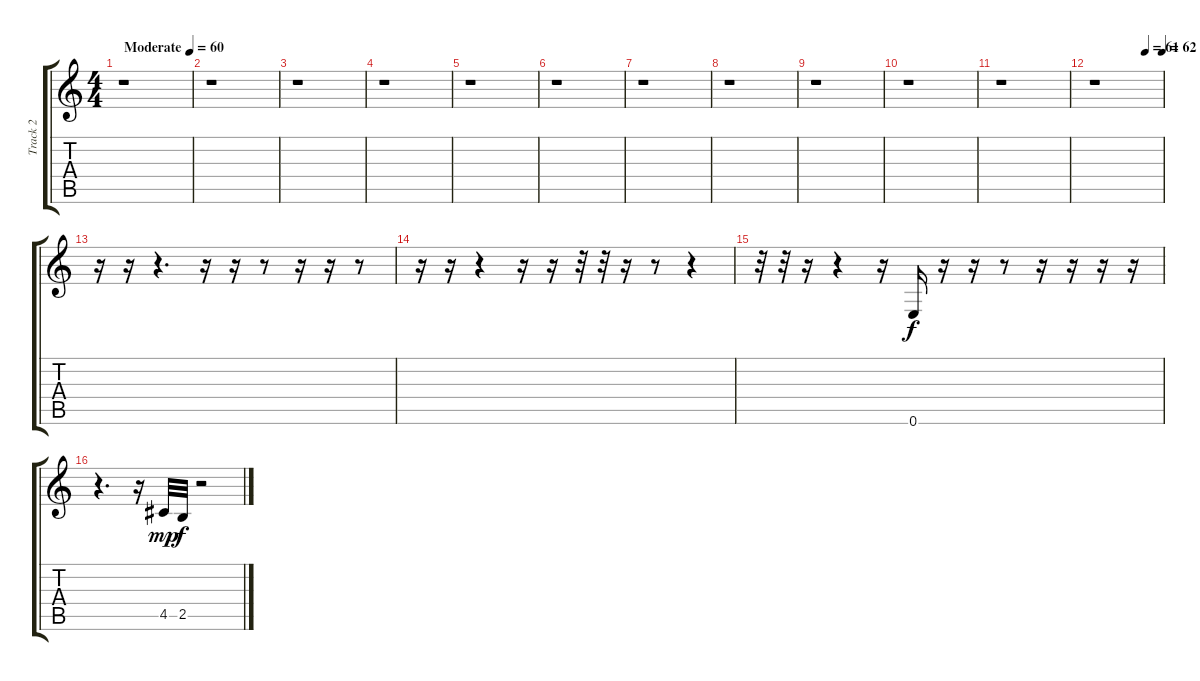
\track ("Track 2" "Track 2") {instrument electricbassfinger}
\staff {score tabs}
\tuning (E4 B3 G3 D3 A2 E2) {hide}
\ts (4 4)
\tempo (60 "Moderate")
\clef g2
\ks c
r.1{dy f instrument electricbassfinger} |
r.1 |
r.1 |
r.1 |
r.1 |
r.1 |
r.1 |
r.1 |
r.1 |
r.1 |
r.1 |
\tempo (61 0.75)
\tempo (62 1)
r.1 |
r.16 r.16 r.4{d} r.16 r.16 r.8 r.16 r.16 r.8 |
r.16 r.16 r.4 r.16 r.16 r.32 r.32 r.16 r.8 r.4 |
r.32 r.32 r.16 r.4 r.16 0.6.16 r.16 r.16 r.8 r.16 r.16 r.16 r.16 |
r.4{d} r.16 4.5.32{dy mp} 2.5.32{dy f} r.2
